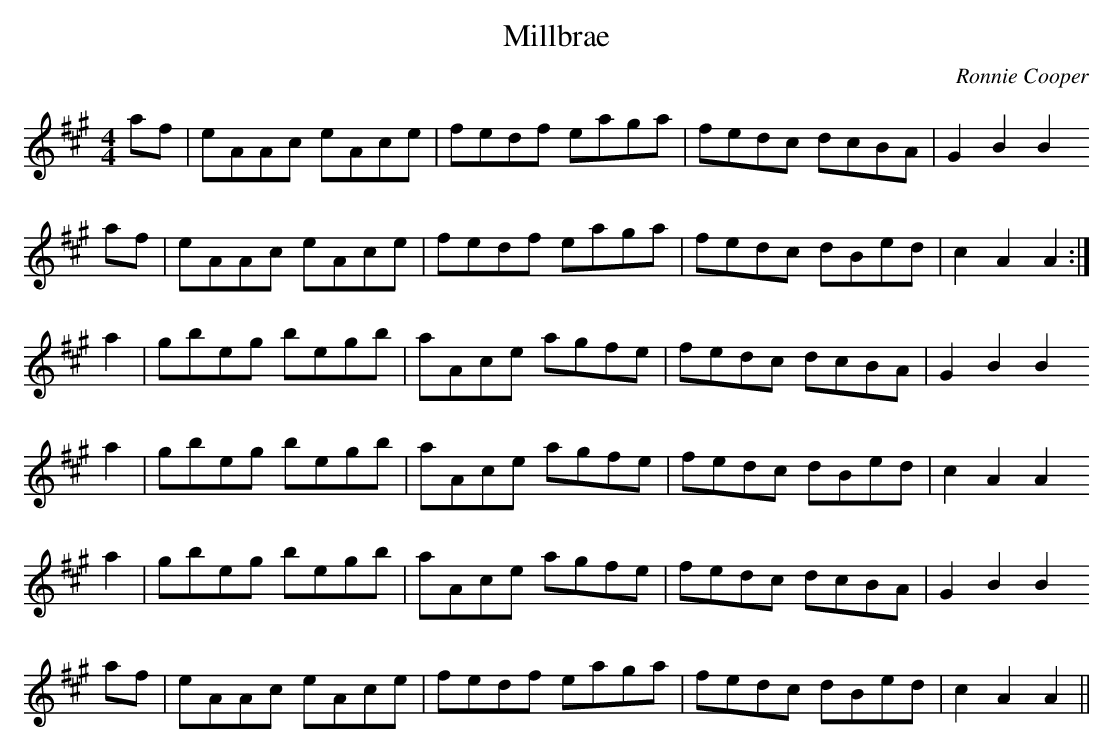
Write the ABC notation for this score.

X:1
T:Millbrae
C:Ronnie Cooper
M:4/4
L:1/8
K:A
af | eAAc eAce | fedf eaga | fedc dcBA | G2 B2 B2
af | eAAc eAce | fedf eaga | fedc dBed | c2 A2 A2 :|
a2 | gbeg begb | aAce agfe | fedc dcBA | G2 B2 B2
a2 | gbeg begb | aAce agfe | fedc dBed | c2 A2 A2
a2 | gbeg begb | aAce agfe | fedc dcBA | G2 B2 B2
af | eAAc eAce | fedf eaga | fedc dBed | c2 A2 A2 ||
